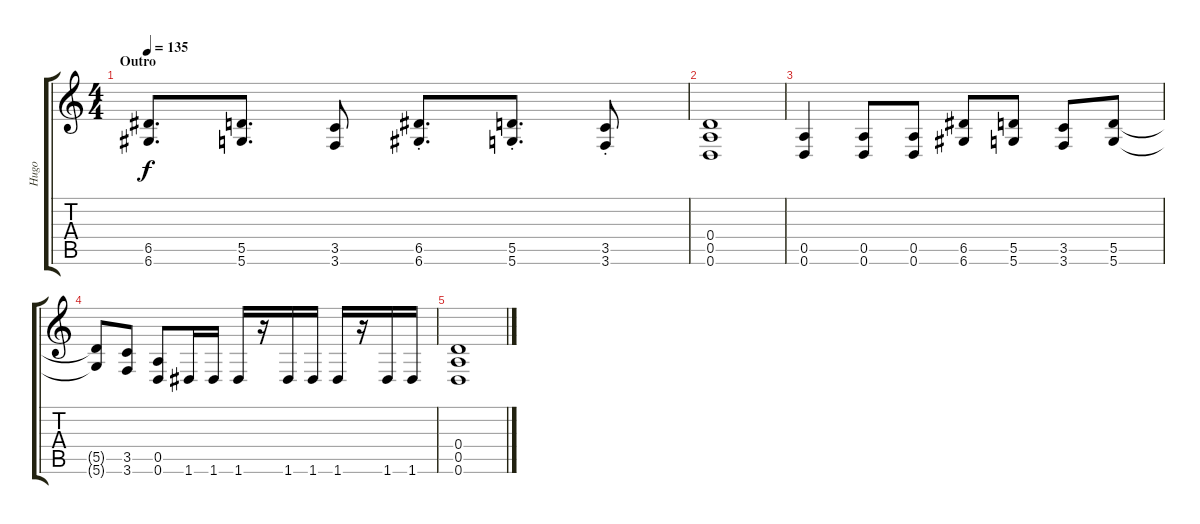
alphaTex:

\track ("Hugo" "Hugo") {instrument acousticguitarsteel}
\staff {score tabs}
\tuning (E4 B3 G3 D3 A2 D2) {hide}
\ts (4 4)
\section ("" "Outro")
\tempo 135
\clef g2
\ks c
(6.5 6.6).8{d dy f} (5.5 5.6).8{d} (3.5 3.6).8 (6.5{st} 6.6{st}).8{d} (5.5{st} 5.6{st}).8{d} (3.5{st} 3.6{st}).8 |
(0.4 0.5 0.6).1 |
(0.5 0.6).4 (0.5 0.6).8 (0.5 0.6).8 (6.5 6.6).8 (5.5 5.6).8 (3.5 3.6).8 (5.5 5.6).8 |
(5.5{t} 5.6{t}).8 (3.5 3.6).8 (0.5 0.6).8 1.6.16 1.6.16 1.6.16 r.16 1.6.16 1.6.16 1.6.16 r.16 1.6.16 1.6.16 |
(0.4 0.5 0.6).1
